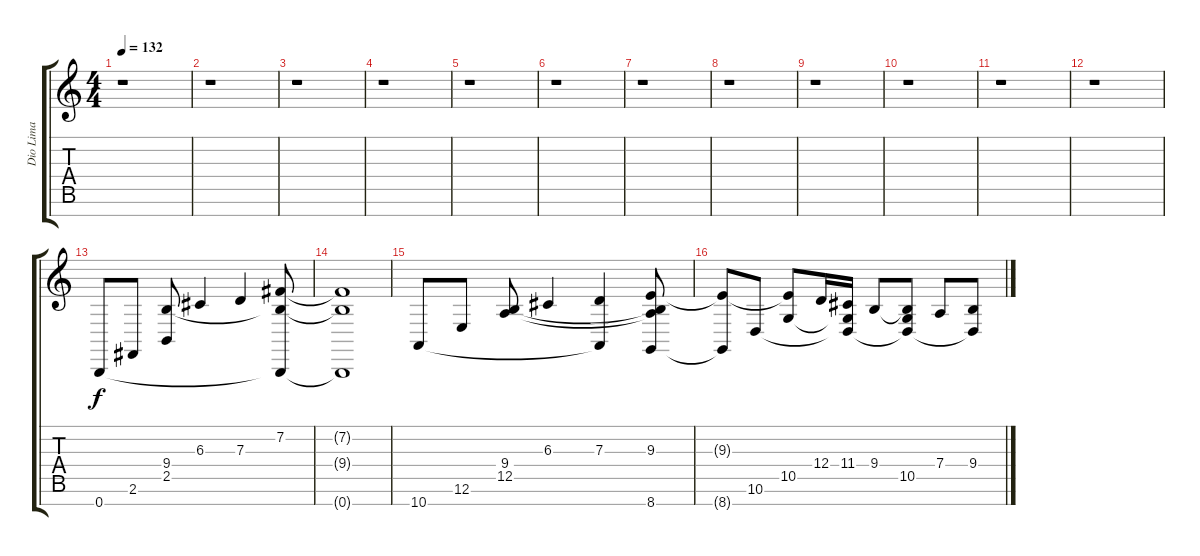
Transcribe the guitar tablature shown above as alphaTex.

\track ("Dio Lima" "Dio Lima") {instrument acousticgrandpiano}
\staff {score tabs}
\tuning (E4 B3 G3 D3 A2 E2 B1) {hide}
\ts (4 4)
\tempo 132
\clef g2
\ks c
r.1{dy f instrument acousticgrandpiano} |
r.1 |
r.1 |
r.1 |
r.1 |
r.1 |
r.1 |
r.1 |
r.1 |
r.1 |
r.1 |
r.1 |
0.7.8 2.6.8 (9.4 2.5).8 6.3.4 7.3.4 (7.2 9.4{t} 0.7{t}).8 |
(7.2{t} 9.4{t} 0.7{t}).1 |
10.7.8 12.6.8 (9.4 12.5).8 6.3.4 (7.3 10.7{t}).4 (9.3 9.4{t} 12.5{t} 8.7).8 |
(9.3{t} 8.7{t}).8 10.6.8 (9.3{t} 10.5).8 12.4.16 (11.4 10.5{t} 10.6{t}).16 9.4.8 (9.4{t} 10.5 10.6{t}).8 7.4.8 (9.4 10.6{t}).8
